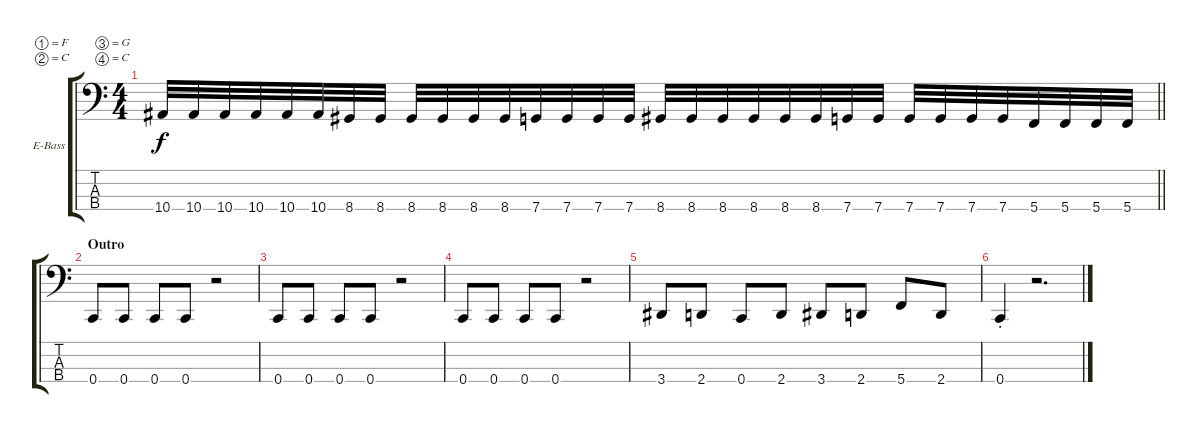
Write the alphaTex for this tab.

\bracketExtendMode groupsimilarinstruments
\firstSystemTrackNameOrientation horizontal
\otherSystemsTrackNameOrientation horizontal
\track ("Bass" "E-Bass") {instrument electricbasspick}
\staff {score tabs}
\tuning (F2 C2 G1 C1)
\ts (4 4)
\tempo (94 hide)
\tempo (193 1 hide)
\clef f4
\barLineRight lightlight
\ks c
10.4.32{dy f} 10.4.32 10.4.32 10.4.32 10.4.32 10.4.32 8.4.32 8.4.32 8.4.32 8.4.32 8.4.32 8.4.32 7.4.32 7.4.32 7.4.32 7.4.32 8.4.32 8.4.32 8.4.32 8.4.32 8.4.32 8.4.32 7.4.32 7.4.32 7.4.32 7.4.32 7.4.32 7.4.32 5.4.32 5.4.32 5.4.32 5.4.32 |
\section ("" "Outro")
\tempo (193 hide)
0.4.8 0.4.8 0.4.8 0.4.8 r.2 |
0.4.8 0.4.8 0.4.8 0.4.8 r.2 |
0.4.8 0.4.8 0.4.8 0.4.8 r.2 |
3.4.8 2.4.8 0.4.8 2.4.8 3.4.8 2.4.8 5.4.8 2.4.8 |
0.4{st}.4 r.2{d}
